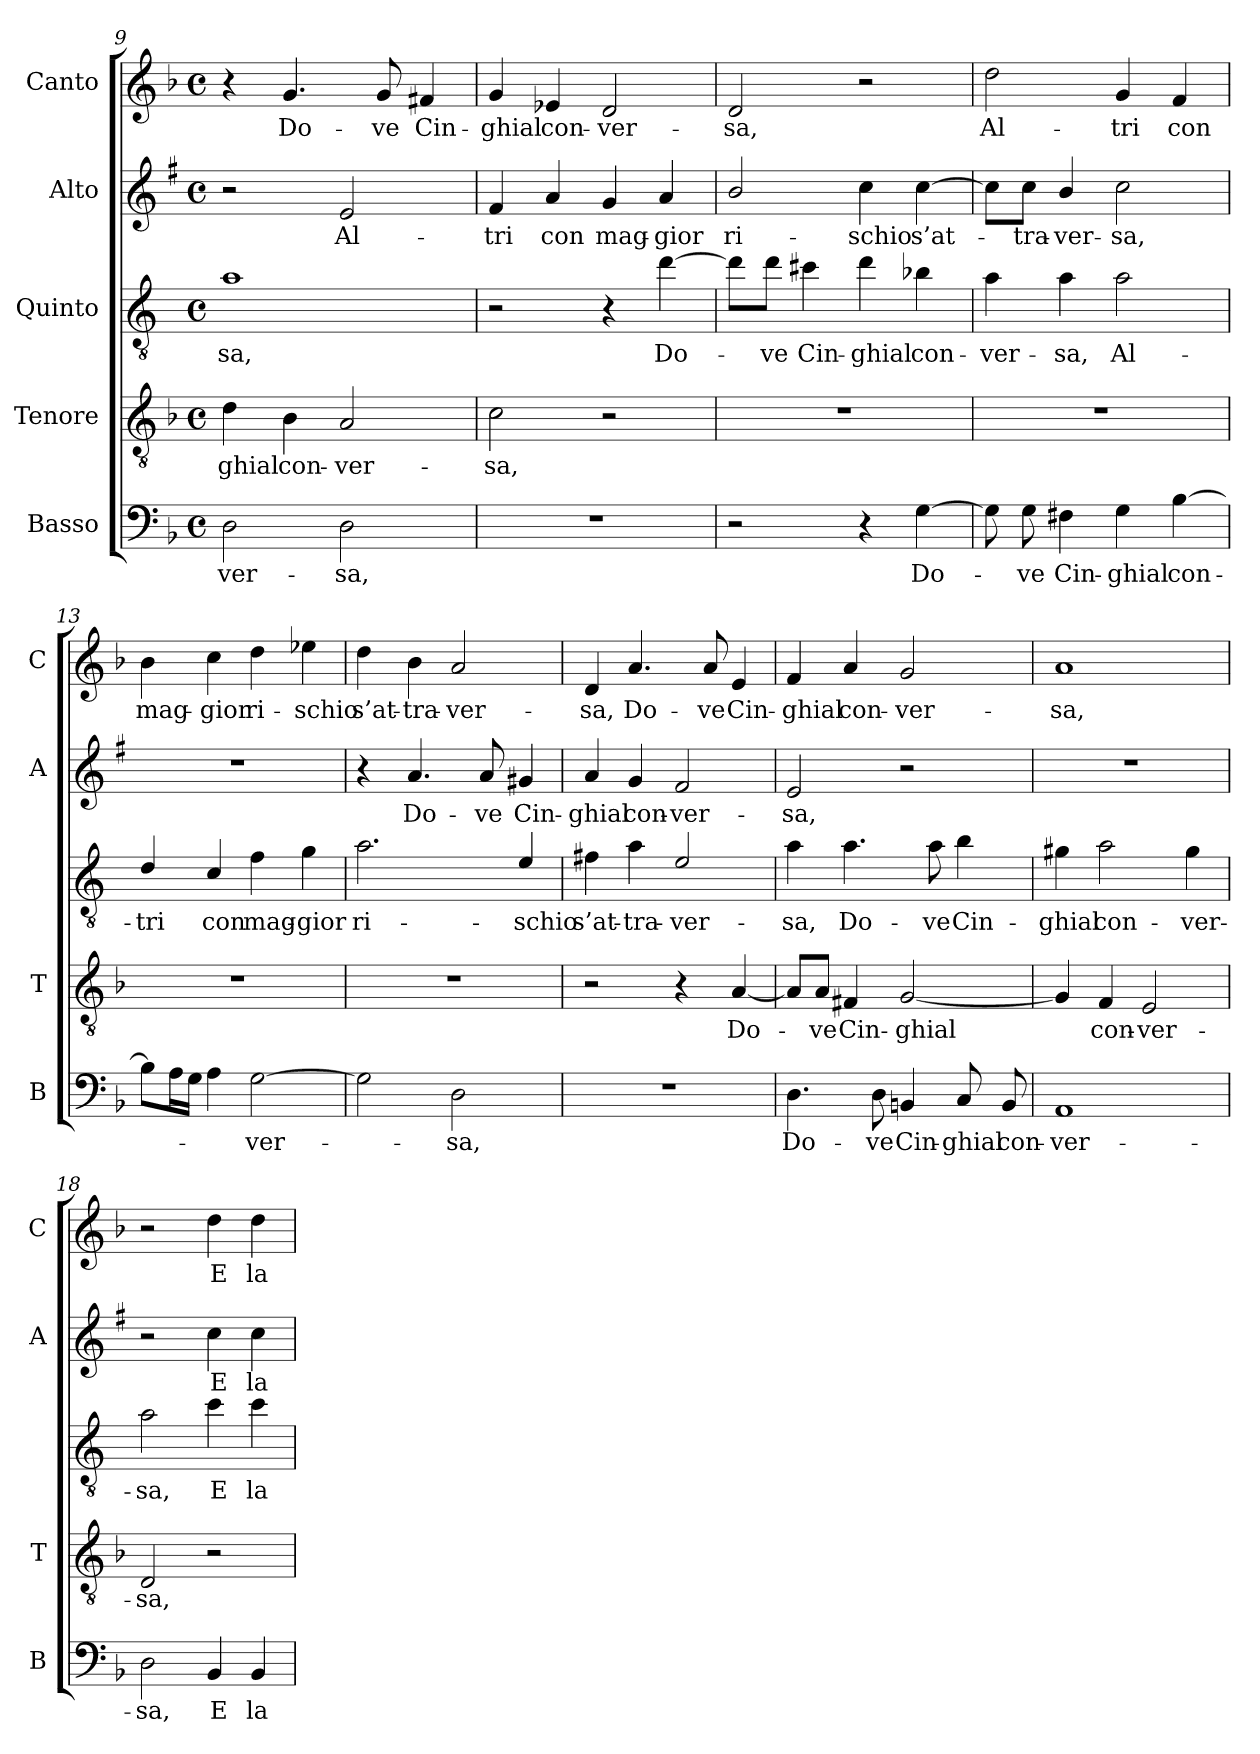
**kern	**text	**kern	**text	**kern	**text	**kern	**text	**kern	**text
*part5	*part5	*part4	*part4	*part3	*part3	*part2	*part2	*part1	*part1
*staff5	*staff5	*staff4	*staff4	*staff3	*staff3	*staff2	*staff2	*staff1	*staff1
*I"Basso	*	*I"Tenore	*	*I"Quinto	*	*I"Alto	*	*I"Canto	*
*I'B	*	*I'T	*	*	*	*I'A	*	*I'C	*
*clefF4	*	*clefGv2	*	*clefGv2	*	*clefG2	*	*clefG2	*
*	*	*	*	*ITrd4c7	*	*ITrd1c2	*	*	*
*k[b-]	*	*k[b-]	*	*k[b-]	*	*k[b-]	*	*k[b-]	*
*F:	*	*F:	*	*F:	*	*F:	*	*F:	*
*M4/4	*	*M4/4	*	*M4/4	*	*M4/4	*	*M4/4	*
*met(c)	*	*met(c)	*	*met(c)	*	*met(c)	*	*met(c)	*
=9	=9	=9	=9	=9	=9	=9	=9	=9	=9
!	!LO:LY:b	!	!LO:LY:b	!	!LO:LY:b	!	!	!	!
2D\	-ver-	4d\	-ghial	1d	-sa,	2r	.	4r	.
!	!	!	!LO:LY:b	!	!	!	!	!	!LO:LY:b
.	.	4B-\	con-	.	.	.	.	4.g/	Do-
!	!LO:LY:b	!	!LO:LY:b	!	!	!	!LO:LY:b	!	!
2D\	-sa,	2A/	-ver-	.	.	2d/	Al-	.	.
!	!	!	!	!	!	!	!	!	!LO:LY:b
.	.	.	.	.	.	.	.	8g/	-ve
!	!	!	!	!	!	!	!	!	!LO:LY:b
.	.	.	.	.	.	.	.	4f#X/	Cin-
=10	=10	=10	=10	=10	=10	=10	=10	=10	=10
!	!	!	!LO:LY:b	!	!	!	!LO:LY:b	!	!LO:LY:b
1r	.	2c\	-sa,	2r	.	4e/	-tri	4g/	-ghial
!	!	!	!	!	!	!	!LO:LY:b	!	!LO:LY:b
.	.	.	.	.	.	4g/	con	4e-X/	con-
!	!	!	!	!	!	!	!LO:LY:b	!	!LO:LY:b
.	.	2r	.	4r	.	4f/	mag-	2d/	-ver-
!	!	!	!	!	!LO:LY:b	!	!LO:LY:b	!	!
.	.	.	.	[4g\	Do-	4g/	-gior	.	.
=11	=11	=11	=11	=11	=11	=11	=11	=11	=11
!	!	!	!	!	!	!	!LO:LY:b	!	!LO:LY:b
2r	.	1r	.	8g\L]	.	2a/	ri-	2d/	-sa,
!	!	!	!	!	!LO:LY:b	!	!	!	!
.	.	.	.	8g\J	-ve	.	.	.	.
!	!	!	!	!	!LO:LY:b	!	!	!	!
.	.	.	.	4f#X\	Cin-	.	.	.	.
!	!	!	!	!	!LO:LY:b	!	!LO:LY:b	!	!
4r	.	.	.	4g\	-ghial	4b-\	-schio	2r	.
!	!LO:LY:b	!	!	!	!LO:LY:b	!	!LO:LY:b	!	!
[4G\	Do-	.	.	4e-X\	con-	[4b-\	s’at-	.	.
!!LO:LB:g=z
=12	=12	=12	=12	=12	=12	=12	=12	=12	=12
!	!	!	!	!	!LO:LY:b	!	!	!	!LO:LY:b
8G\]	.	1r	.	4d\	-ver-	8b-\L]	.	2dd\	Al-
!	!LO:LY:b	!	!	!	!	!	!LO:LY:b	!	!
8G\	-ve	.	.	.	.	8b-\J	-tra-	.	.
!	!LO:LY:b	!	!	!	!LO:LY:b	!	!LO:LY:b	!	!
4F#X\	Cin-	.	.	4d\	-sa,	4a/	-ver-	.	.
!	!LO:LY:b	!	!	!	!LO:LY:b	!	!LO:LY:b	!	!LO:LY:b
4G\	-ghial	.	.	2d\	Al-	2b-\	-sa,	4g/	-tri
!	!LO:LY:b	!	!	!	!	!	!	!	!LO:LY:b
[4B-\	con-	.	.	.	.	.	.	4f/	con
=13	=13	=13	=13	=13	=13	=13	=13	=13	=13
!	!	!	!	!	!LO:LY:b	!	!	!	!LO:LY:b
8B-\L]	.	1r	.	4G/	-tri	1r	.	4b-\	mag-
16A\L	.	.	.	.	.	.	.	.	.
16G\JJ	.	.	.	.	.	.	.	.	.
!	!	!	!	!	!LO:LY:b	!	!	!	!LO:LY:b
4A\	.	.	.	4F/	con	.	.	4cc\	-gior
!	!LO:LY:b	!	!	!	!LO:LY:b	!	!	!	!LO:LY:b
[2G\	-ver-	.	.	4B-\	mag-	.	.	4dd\	ri-
!	!	!	!	!	!LO:LY:b	!	!	!	!LO:LY:b
.	.	.	.	4c\	-gior	.	.	4ee-X\	-schio
=14	=14	=14	=14	=14	=14	=14	=14	=14	=14
!	!	!	!	!	!LO:LY:b	!	!	!	!LO:LY:b
2G\]	.	1r	.	2.d\	ri-	4r	.	4dd\	s’at-
!	!	!	!	!	!	!	!LO:LY:b	!	!LO:LY:b
.	.	.	.	.	.	4.g/	Do-	4b-\	-tra-
!	!LO:LY:b	!	!	!	!	!	!	!	!LO:LY:b
2D\	-sa,	.	.	.	.	.	.	2a/	-ver-
!	!	!	!	!	!	!	!LO:LY:b	!	!
.	.	.	.	.	.	8g/	-ve	.	.
!	!	!	!	!	!LO:LY:b	!	!LO:LY:b	!	!
.	.	.	.	4A/	-schio	4f#X/	Cin-	.	.
=15	=15	=15	=15	=15	=15	=15	=15	=15	=15
!	!	!	!	!	!LO:LY:b	!	!LO:LY:b	!	!LO:LY:b
1r	.	2r	.	4Bn\	s’at-	4g/	-ghial	4d/	-sa,
!	!	!	!	!	!LO:LY:b	!	!LO:LY:b	!	!LO:LY:b
.	.	.	.	4d\	-tra-	4f/	con-	4.a/	Do-
!	!	!	!	!	!LO:LY:b	!	!LO:LY:b	!	!
.	.	4r	.	2A/	-ver-	2e/	-ver-	.	.
!	!	!	!	!	!	!	!	!	!LO:LY:b
.	.	.	.	.	.	.	.	8a/	-ve
!	!	!	!LO:LY:b	!	!	!	!	!	!LO:LY:b
.	.	[4A/	Do-	.	.	.	.	4e/	Cin-
=16	=16	=16	=16	=16	=16	=16	=16	=16	=16
!	!LO:LY:b	!	!	!	!LO:LY:b	!	!LO:LY:b	!	!LO:LY:b
4.D\	Do-	8A/L]	.	4d\	-sa,	2d/	-sa,	4f/	-ghial
!	!	!	!LO:LY:b	!	!	!	!	!	!
.	.	8A/J	-ve	.	.	.	.	.	.
!	!	!	!LO:LY:b	!	!LO:LY:b	!	!	!	!LO:LY:b
.	.	4F#X/	Cin-	4.d\	Do-	.	.	4a/	con-
!	!LO:LY:b	!	!	!	!	!	!	!	!
8D\	-ve	.	.	.	.	.	.	.	.
!	!LO:LY:b	!	!LO:LY:b	!	!	!	!	!	!LO:LY:b
4BBn/	Cin-	[2G/	-ghial	.	.	2r	.	2g/	-ver-
!	!	!	!	!	!LO:LY:b	!	!	!	!
.	.	.	.	8d\	-ve	.	.	.	.
!	!LO:LY:b	!	!	!	!LO:LY:b	!	!	!	!
8C/	-ghial	.	.	4e\	Cin-	.	.	.	.
!	!LO:LY:b	!	!	!	!	!	!	!	!
8BB/	con-	.	.	.	.	.	.	.	.
=17	=17	=17	=17	=17	=17	=17	=17	=17	=17
!	!LO:LY:b	!	!	!	!LO:LY:b	!	!	!	!LO:LY:b
1AA	-ver-	4G/]	.	4c#X\	-ghial	1r	.	1a	-sa,
!	!	!	!LO:LY:b	!	!LO:LY:b	!	!	!	!
.	.	4F/	con-	2d\	con-	.	.	.	.
!	!	!	!LO:LY:b	!	!	!	!	!	!
.	.	2E/	-ver-	.	.	.	.	.	.
!	!	!	!	!	!LO:LY:b	!	!	!	!
.	.	.	.	4c#\	-ver-	.	.	.	.
!!LO:PB:g=z
=18	=18	=18	=18	=18	=18	=18	=18	=18	=18
!	!LO:LY:b	!	!LO:LY:b	!	!LO:LY:b	!	!	!	!
2D\	-sa,	2D/	-sa,	2d\	-sa,	2r	.	2r	.
!	!LO:LY:b	!	!	!	!LO:LY:b	!	!LO:LY:b	!	!LO:LY:b
4BB-/	E	2r	.	4f\	E	4b-\	E	4dd\	E
!	!LO:LY:b	!	!	!	!LO:LY:b	!	!LO:LY:b	!	!LO:LY:b
4BB-/	la	.	.	4f\	la	4b-\	la	4dd\	la
=	=	=	=	=	=	=	=	=	=
*-	*-	*-	*-	*-	*-	*-	*-	*-	*-
